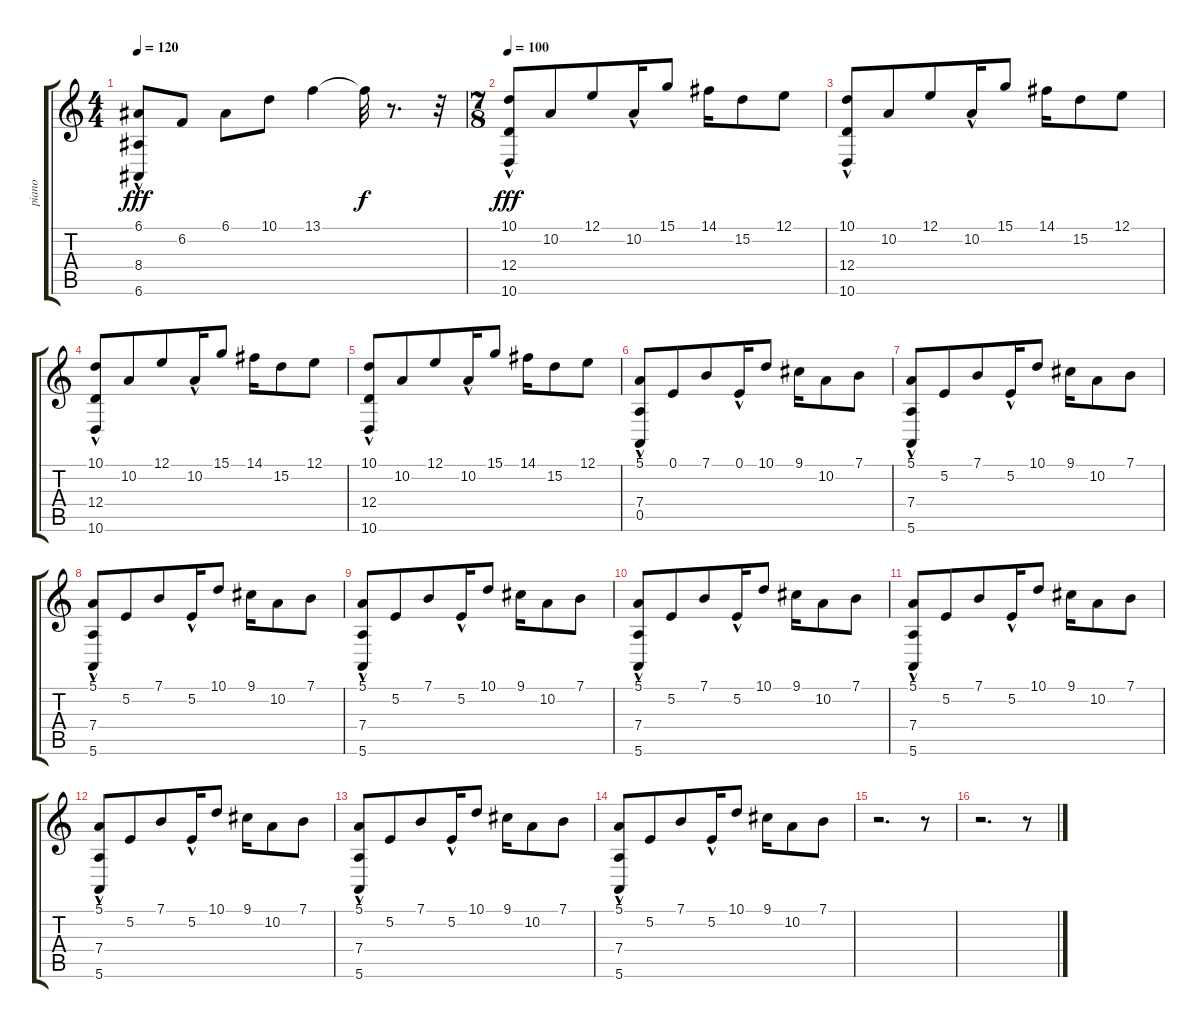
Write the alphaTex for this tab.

\track ("piano" "piano") {instrument acousticgrandpiano}
\staff {score tabs}
\tuning (E4 B3 G3 D3 A2 E2) {hide}
\ts (4 4)
\tempo 120
\clef g2
\ks c
(6.1 8.4{hac} 6.6{hac}).8{dy fff} 6.2.8 6.1.8 10.1.8 13.1.4 13.1{t}.32{dy f} r.8{d} r.32 |
\ts (7 8)
\tempo 100
(10.1 12.4{hac} 10.6{hac}).8{dy fff} 10.2.8 12.1.8 10.2{hac}.16 15.1.8 14.1.16 15.2.8 12.1.8 |
(10.1 12.4{hac} 10.6{hac}).8 10.2.8 12.1.8 10.2{hac}.16 15.1.8 14.1.16 15.2.8 12.1.8 |
(10.1 12.4{hac} 10.6{hac}).8 10.2.8 12.1.8 10.2{hac}.16 15.1.8 14.1.16 15.2.8 12.1.8 |
(10.1 12.4{hac} 10.6{hac}).8 10.2.8 12.1.8 10.2{hac}.16 15.1.8 14.1.16 15.2.8 12.1.8 |
(5.1 7.4{hac} 0.5{hac}).8 0.1.8 7.1.8 0.1{hac}.16 10.1.8 9.1.16 10.2.8 7.1.8 |
(5.1 7.4{hac} 5.6{hac}).8 5.2.8 7.1.8 5.2{hac}.16 10.1.8 9.1.16 10.2.8 7.1.8 |
(5.1 7.4{hac} 5.6{hac}).8 5.2.8 7.1.8 5.2{hac}.16 10.1.8 9.1.16 10.2.8 7.1.8 |
(5.1 7.4{hac} 5.6{hac}).8 5.2.8 7.1.8 5.2{hac}.16 10.1.8 9.1.16 10.2.8 7.1.8 |
(5.1 7.4{hac} 5.6{hac}).8 5.2.8 7.1.8 5.2{hac}.16 10.1.8 9.1.16 10.2.8 7.1.8 |
(5.1 7.4{hac} 5.6{hac}).8 5.2.8 7.1.8 5.2{hac}.16 10.1.8 9.1.16 10.2.8 7.1.8 |
(5.1 7.4{hac} 5.6{hac}).8 5.2.8 7.1.8 5.2{hac}.16 10.1.8 9.1.16 10.2.8 7.1.8 |
(5.1 7.4{hac} 5.6{hac}).8 5.2.8 7.1.8 5.2{hac}.16 10.1.8 9.1.16 10.2.8 7.1.8 |
(5.1 7.4{hac} 5.6{hac}).8 5.2.8 7.1.8 5.2{hac}.16 10.1.8 9.1.16 10.2.8 7.1.8 |
r.2{d} r.8 |
r.2{d} r.8
